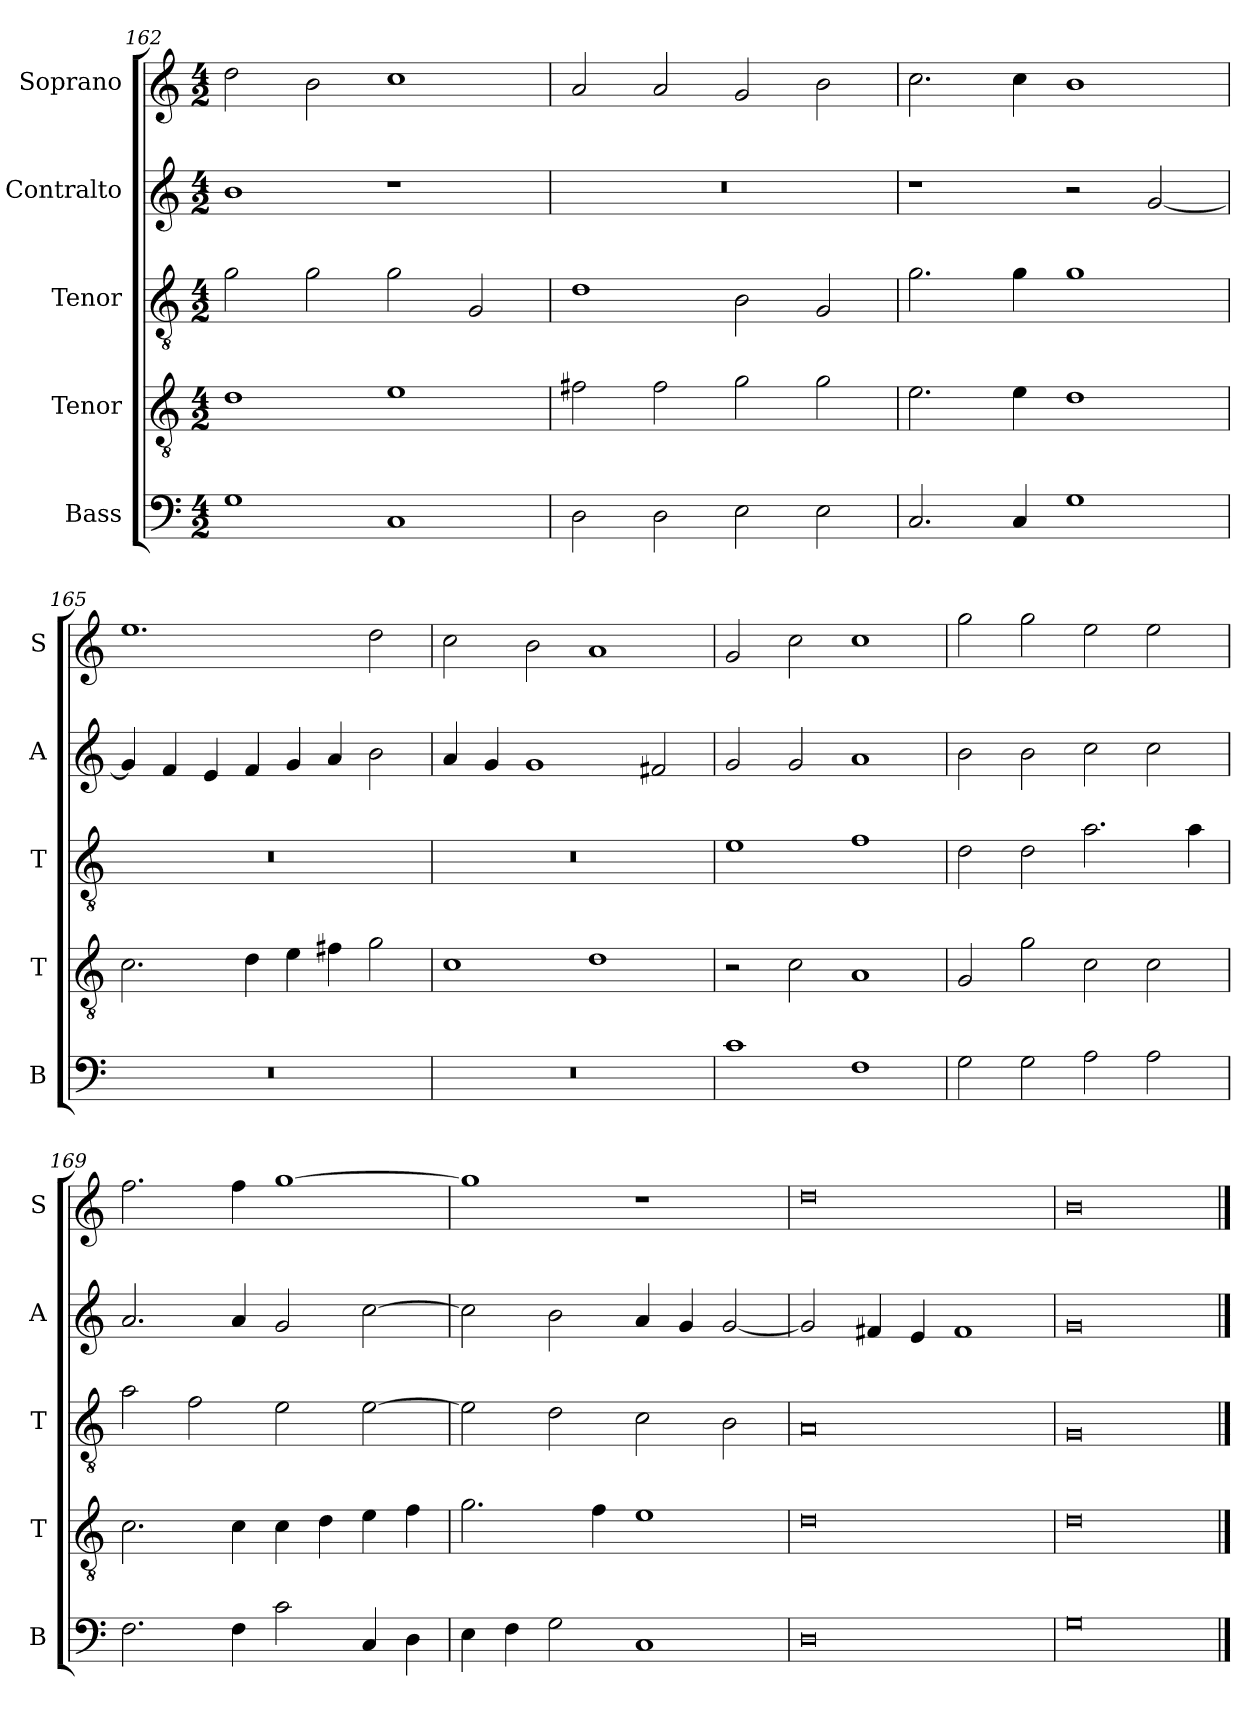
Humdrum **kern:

**kern	**kern	**kern	**kern	**kern
*part5	*part4	*part3	*part2	*part1
*staff5	*staff4	*staff3	*staff2	*staff1
*I"Bass	*I"Tenor	*I"Tenor	*I"Contralto	*I"Soprano
*I'B	*I'T	*I'T	*I'A	*I'S
*clefF4	*clefGv2	*clefGv2	*clefG2	*clefG2
*k[]	*k[]	*k[]	*k[]	*k[]
*G:mix	*G:mix	*G:mix	*G:mix	*G:mix
*M4/2	*M4/2	*M4/2	*M4/2	*M4/2
=162	=162	=162	=162	=162
1G	1d	2g	1b	2dd
.	.	2g	.	2b
1C	1e	2g	1r	1cc
.	.	2G	.	.
=163	=163	=163	=163	=163
2D	2f#X	1d	0r	2a
2D	2f#	.	.	2a
2E	2g	2B	.	2g
2E	2g	2G	.	2b
=164	=164	=164	=164	=164
2.C	2.e	2.g	1r	2.cc
4C	4e	4g	.	4cc
1G	1d	1g	2r	1b
.	.	.	[2g	.
=165	=165	=165	=165	=165
0r	2.c	0r	4g]	1.ee
.	.	.	4f	.
.	.	.	4e	.
.	4d	.	4f	.
.	4e	.	4g	.
.	4f#X	.	4a	.
.	2g	.	2b	2dd
=166	=166	=166	=166	=166
0r	1c	0r	4a	2cc
.	.	.	4g	.
.	.	.	1g	2b
.	1d	.	.	1a
.	.	.	2f#X	.
=167	=167	=167	=167	=167
1c	2r	1e	2g	2g
.	2c	.	2g	2cc
1F	1A	1f	1a	1cc
=168	=168	=168	=168	=168
2G	2G	2d	2b	2gg
2G	2g	2d	2b	2gg
2A	2c	2.a	2cc	2ee
2A	2c	.	2cc	2ee
.	.	4a	.	.
=169	=169	=169	=169	=169
2.F	2.c	2a	2.a	2.ff
.	.	2f	.	.
4F	4c	.	4a	4ff
2c	4c	2e	2g	[1gg
.	4d	.	.	.
4C	4e	[2e	[2cc	.
4D	4f	.	.	.
=170	=170	=170	=170	=170
4E	2.g	2e]	2cc]	1gg]
4F	.	.	.	.
2G	.	2d	2b	.
.	4f	.	.	.
1C	1e	2c	4a	1r
.	.	.	4g	.
.	.	2B	[2g	.
=171	=171	=171	=171	=171
0D	0d	0A	2g]	0dd
.	.	.	4f#X	.
.	.	.	4e	.
.	.	.	1f#	.
=172	=172	=172	=172	=172
0G	0d	0G	0g	0b
==	==	==	==	==
*-	*-	*-	*-	*-
